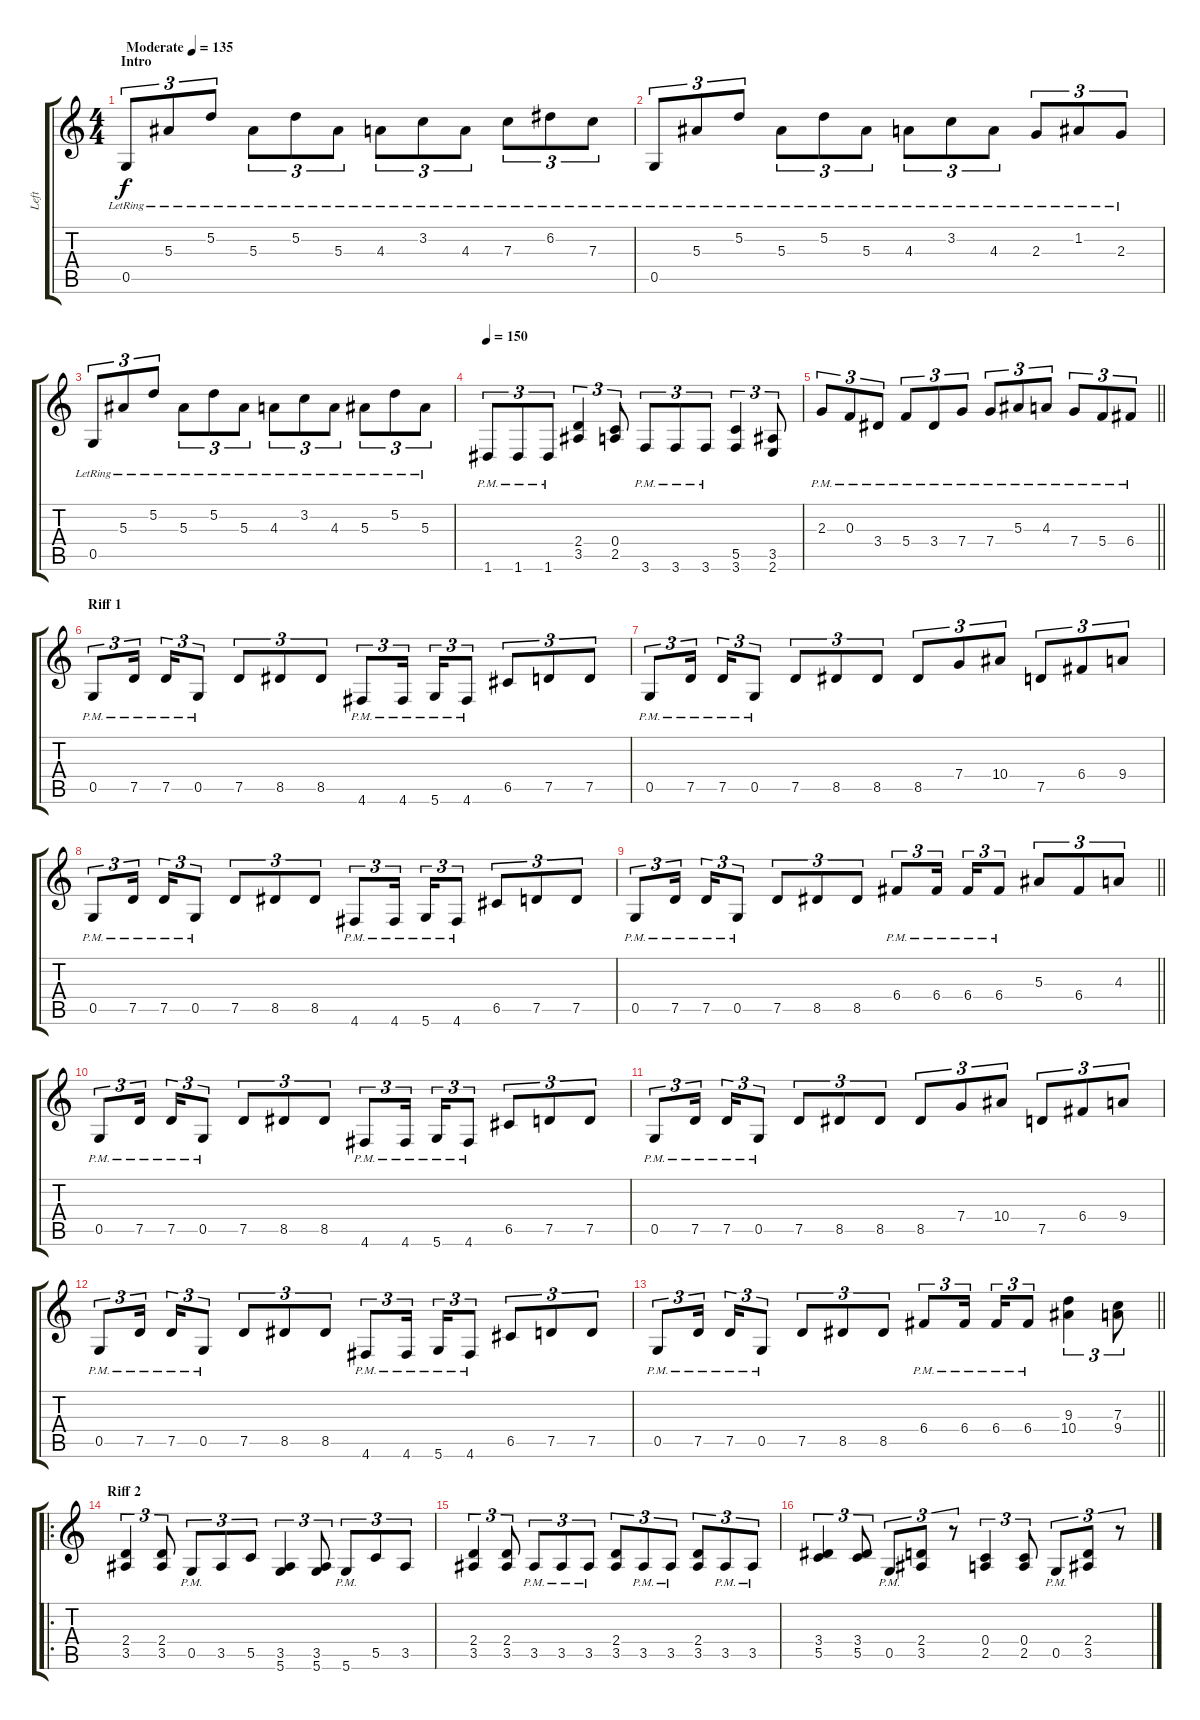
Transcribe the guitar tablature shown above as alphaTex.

\track ("Left" "Left") {instrument distortionguitar}
\staff {score tabs}
\tuning (D4 A3 F3 C3 G2 D2) {hide}
\ts (4 4)
\section ("" "Intro")
\tempo (135 "Moderate")
\clef g2
\ks c
0.5{lr}.8{tu (3 2) dy f balance 8 instrument acousticguitarnylon} 5.3{lr}.8{tu (3 2)} 5.2{lr}.8{tu (3 2)} 5.3{lr}.8{tu (3 2)} 5.2{lr}.8{tu (3 2)} 5.3{lr}.8{tu (3 2)} 4.3{lr}.8{tu (3 2)} 3.2{lr}.8{tu (3 2)} 4.3{lr}.8{tu (3 2)} 7.3{lr}.8{tu (3 2)} 6.2{lr}.8{tu (3 2)} 7.3{lr}.8{tu (3 2)} |
0.5{lr}.8{tu (3 2)} 5.3{lr}.8{tu (3 2)} 5.2{lr}.8{tu (3 2)} 5.3{lr}.8{tu (3 2)} 5.2{lr}.8{tu (3 2)} 5.3{lr}.8{tu (3 2)} 4.3{lr}.8{tu (3 2)} 3.2{lr}.8{tu (3 2)} 4.3{lr}.8{tu (3 2)} 2.3{lr}.8{tu (3 2)} 1.2{lr}.8{tu (3 2)} 2.3{lr}.8{tu (3 2)} |
0.5{lr}.8{tu (3 2)} 5.3{lr}.8{tu (3 2)} 5.2{lr}.8{tu (3 2)} 5.3{lr}.8{tu (3 2)} 5.2{lr}.8{tu (3 2)} 5.3{lr}.8{tu (3 2)} 4.3{lr}.8{tu (3 2)} 3.2{lr}.8{tu (3 2)} 4.3{lr}.8{tu (3 2)} 5.3{lr}.8{tu (3 2)} 5.2{lr}.8{tu (3 2)} 5.3{lr}.8{tu (3 2)} |
\tempo 150
1.6{pm}.8{tu (3 2) balance 0 instrument distortionguitar} 1.6{pm}.8{tu (3 2)} 1.6{pm}.8{tu (3 2)} (2.4 3.5).4{tu (3 2)} (0.4 2.5).8{tu (3 2)} 3.6{pm}.8{tu (3 2)} 3.6{pm}.8{tu (3 2)} 3.6{pm}.8{tu (3 2)} (5.5 3.6).4{tu (3 2)} (3.5 2.6).8{tu (3 2)} |
\barLineRight lightlight
2.3{pm}.8{tu (3 2)} 0.3{pm}.8{tu (3 2)} 3.4{pm}.8{tu (3 2)} 5.4{pm}.8{tu (3 2)} 3.4{pm}.8{tu (3 2)} 7.4{pm}.8{tu (3 2)} 7.4{pm}.8{tu (3 2)} 5.3{pm}.8{tu (3 2)} 4.3{pm}.8{tu (3 2)} 7.4{pm}.8{tu (3 2)} 5.4{pm}.8{tu (3 2)} 6.4{pm}.8{tu (3 2)} |
\section ("" "Riff 1")
0.5{pm}.8{tu (3 2)} 7.5{pm}.16{tu (3 2) beam splitsecondary} 7.5{pm}.16{tu (3 2)} 0.5{pm}.8{tu (3 2)} 7.5.8{tu (3 2)} 8.5.8{tu (3 2)} 8.5.8{tu (3 2)} 4.6{pm}.8{tu (3 2)} 4.6{pm}.16{tu (3 2) beam splitsecondary} 5.6{pm}.16{tu (3 2)} 4.6{pm}.8{tu (3 2)} 6.5.8{tu (3 2)} 7.5.8{tu (3 2)} 7.5.8{tu (3 2)} |
0.5{pm}.8{tu (3 2)} 7.5{pm}.16{tu (3 2) beam splitsecondary} 7.5{pm}.16{tu (3 2)} 0.5{pm}.8{tu (3 2)} 7.5.8{tu (3 2)} 8.5.8{tu (3 2)} 8.5.8{tu (3 2)} 8.5.8{tu (3 2)} 7.4.8{tu (3 2)} 10.4.8{tu (3 2)} 7.5.8{tu (3 2)} 6.4.8{tu (3 2)} 9.4.8{tu (3 2)} |
0.5{pm}.8{tu (3 2)} 7.5{pm}.16{tu (3 2) beam splitsecondary} 7.5{pm}.16{tu (3 2)} 0.5{pm}.8{tu (3 2)} 7.5.8{tu (3 2)} 8.5.8{tu (3 2)} 8.5.8{tu (3 2)} 4.6{pm}.8{tu (3 2)} 4.6{pm}.16{tu (3 2) beam splitsecondary} 5.6{pm}.16{tu (3 2)} 4.6{pm}.8{tu (3 2)} 6.5.8{tu (3 2)} 7.5.8{tu (3 2)} 7.5.8{tu (3 2)} |
\barLineRight lightlight
0.5{pm}.8{tu (3 2)} 7.5{pm}.16{tu (3 2) beam splitsecondary} 7.5{pm}.16{tu (3 2)} 0.5{pm}.8{tu (3 2)} 7.5.8{tu (3 2)} 8.5.8{tu (3 2)} 8.5.8{tu (3 2)} 6.4{pm}.8{tu (3 2)} 6.4{pm}.16{tu (3 2) beam splitsecondary} 6.4{pm}.16{tu (3 2)} 6.4{pm}.8{tu (3 2)} 5.3.8{tu (3 2)} 6.4.8{tu (3 2)} 4.3.8{tu (3 2)} |
0.5{pm}.8{tu (3 2)} 7.5{pm}.16{tu (3 2) beam splitsecondary} 7.5{pm}.16{tu (3 2)} 0.5{pm}.8{tu (3 2)} 7.5.8{tu (3 2)} 8.5.8{tu (3 2)} 8.5.8{tu (3 2)} 4.6{pm}.8{tu (3 2)} 4.6{pm}.16{tu (3 2) beam splitsecondary} 5.6{pm}.16{tu (3 2)} 4.6{pm}.8{tu (3 2)} 6.5.8{tu (3 2)} 7.5.8{tu (3 2)} 7.5.8{tu (3 2)} |
0.5{pm}.8{tu (3 2)} 7.5{pm}.16{tu (3 2) beam splitsecondary} 7.5{pm}.16{tu (3 2)} 0.5{pm}.8{tu (3 2)} 7.5.8{tu (3 2)} 8.5.8{tu (3 2)} 8.5.8{tu (3 2)} 8.5.8{tu (3 2)} 7.4.8{tu (3 2)} 10.4.8{tu (3 2)} 7.5.8{tu (3 2)} 6.4.8{tu (3 2)} 9.4.8{tu (3 2)} |
0.5{pm}.8{tu (3 2)} 7.5{pm}.16{tu (3 2) beam splitsecondary} 7.5{pm}.16{tu (3 2)} 0.5{pm}.8{tu (3 2)} 7.5.8{tu (3 2)} 8.5.8{tu (3 2)} 8.5.8{tu (3 2)} 4.6{pm}.8{tu (3 2)} 4.6{pm}.16{tu (3 2) beam splitsecondary} 5.6{pm}.16{tu (3 2)} 4.6{pm}.8{tu (3 2)} 6.5.8{tu (3 2)} 7.5.8{tu (3 2)} 7.5.8{tu (3 2)} |
\barLineRight lightlight
0.5{pm}.8{tu (3 2)} 7.5{pm}.16{tu (3 2) beam splitsecondary} 7.5{pm}.16{tu (3 2)} 0.5{pm}.8{tu (3 2)} 7.5.8{tu (3 2)} 8.5.8{tu (3 2)} 8.5.8{tu (3 2)} 6.4{pm}.8{tu (3 2)} 6.4{pm}.16{tu (3 2) beam splitsecondary} 6.4{pm}.16{tu (3 2)} 6.4{pm}.8{tu (3 2)} (9.3 10.4).4{tu (3 2)} (7.3 9.4).8{tu (3 2)} |
\ro
\section ("" "Riff 2")
(2.4 3.5).4{tu (3 2)} (2.4 3.5).8{tu (3 2)} 0.5{pm}.8{tu (3 2)} 3.5.8{tu (3 2)} 5.5.8{tu (3 2)} (3.5 5.6).4{tu (3 2)} (3.5 5.6).8{tu (3 2)} 5.6{pm}.8{tu (3 2)} 5.5.8{tu (3 2)} 3.5.8{tu (3 2)} |
(2.4 3.5).4{tu (3 2)} (2.4 3.5).8{tu (3 2)} 3.5{pm}.8{tu (3 2)} 3.5{pm}.8{tu (3 2)} 3.5{pm}.8{tu (3 2)} (2.4 3.5).8{tu (3 2)} 3.5{pm}.8{tu (3 2)} 3.5{pm}.8{tu (3 2)} (2.4 3.5).8{tu (3 2)} 3.5{pm}.8{tu (3 2)} 3.5{pm}.8{tu (3 2)} |
(3.4 5.5).4{tu (3 2)} (3.4 5.5).8{tu (3 2)} 0.5{pm}.8{tu (3 2)} (2.4 3.5).8{tu (3 2)} r.8{tu (3 2)} (0.4 2.5).4{tu (3 2)} (0.4 2.5).8{tu (3 2)} 0.5{pm}.8{tu (3 2)} (2.4 3.5).8{tu (3 2)} r.8{tu (3 2)}
